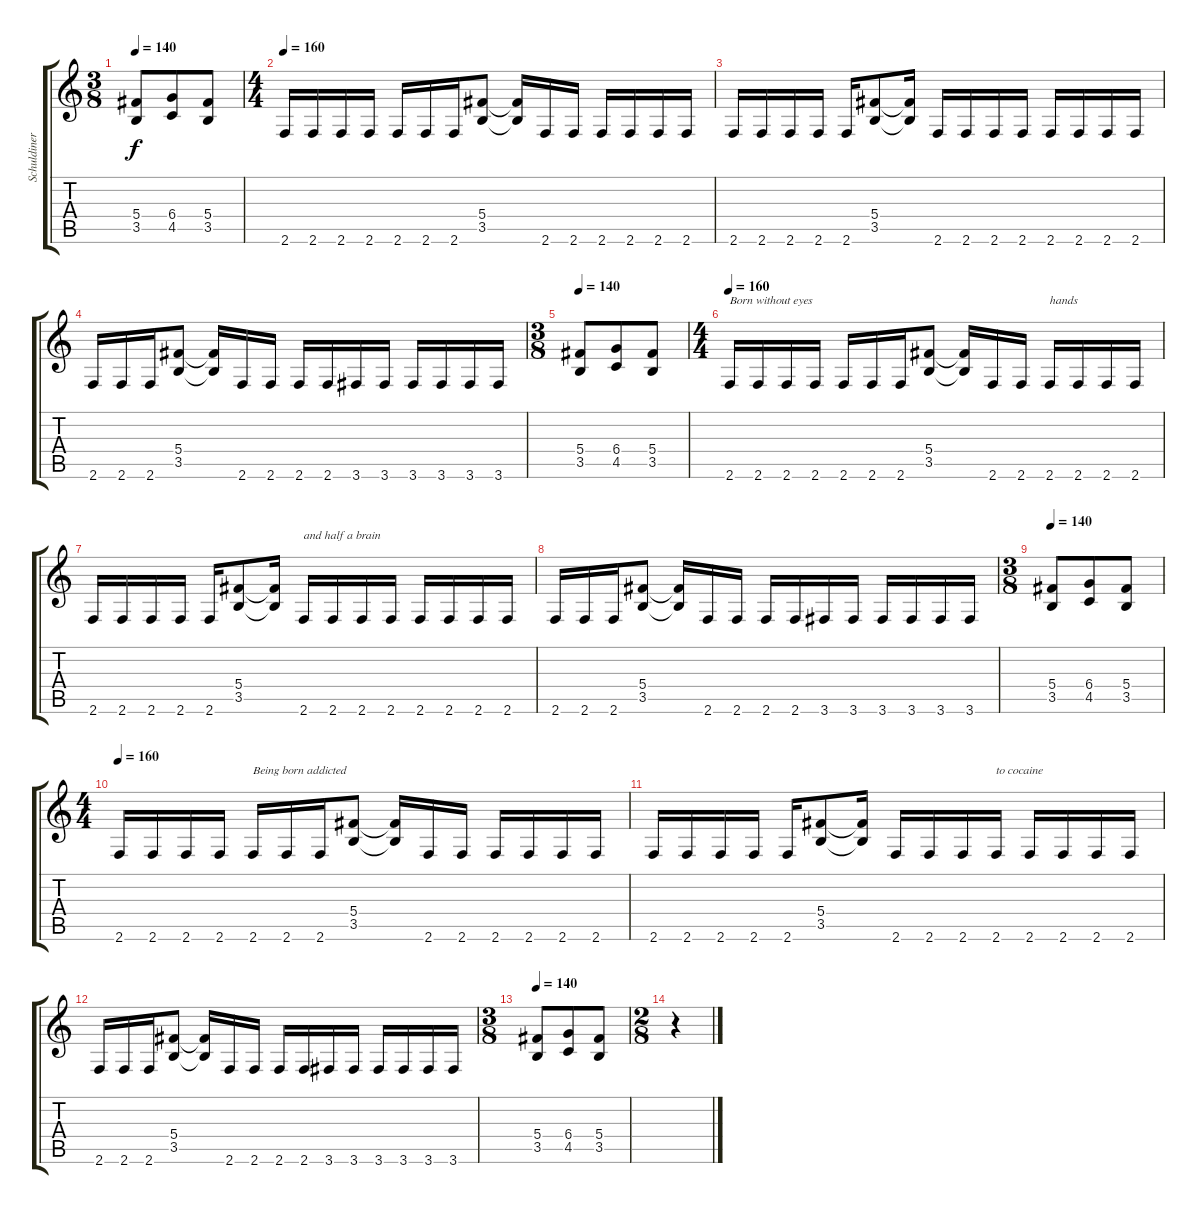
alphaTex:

\track ("Schuldiner" "Schuldiner") {instrument distortionguitar}
\staff {score tabs}
\tuning (Eb4 Bb3 Gb3 Db3 Ab2 Eb2) {hide}
\ts (3 8)
\tempo 140
\clef g2
\ks c
(5.4 3.5).8{dy f} (6.4 4.5).8 (5.4 3.5).8 |
\ts (4 4)
\tempo 160
2.6.16 2.6.16 2.6.16 2.6.16 2.6.16 2.6.16 2.6.16 (5.4 3.5).8 (5.4{t} 3.5{t}).16 2.6.16 2.6.16 2.6.16 2.6.16 2.6.16 2.6.16 |
2.6.16 2.6.16 2.6.16 2.6.16 2.6.16 (5.4 3.5).8 (5.4{t} 3.5{t}).16 2.6.16 2.6.16 2.6.16 2.6.16 2.6.16 2.6.16 2.6.16 2.6.16 |
2.6.16 2.6.16 2.6.16 (5.4 3.5).8 (5.4{t} 3.5{t}).16 2.6.16 2.6.16 2.6.16 2.6.16 3.6.16 3.6.16 3.6.16 3.6.16 3.6.16 3.6.16 |
\ts (3 8)
\tempo 140
(5.4 3.5).8 (6.4 4.5).8 (5.4 3.5).8 |
\ts (4 4)
\tempo 160
2.6.16{txt "Born without eyes"} 2.6.16 2.6.16 2.6.16 2.6.16 2.6.16 2.6.16 (5.4 3.5).8 (5.4{t} 3.5{t}).16 2.6.16 2.6.16 2.6.16{txt "hands"} 2.6.16 2.6.16 2.6.16 |
2.6.16 2.6.16 2.6.16 2.6.16 2.6.16 (5.4 3.5).8 (5.4{t} 3.5{t}).16 2.6.16{txt "and half a brain"} 2.6.16 2.6.16 2.6.16 2.6.16 2.6.16 2.6.16 2.6.16 |
2.6.16 2.6.16 2.6.16 (5.4 3.5).8 (5.4{t} 3.5{t}).16 2.6.16 2.6.16 2.6.16 2.6.16 3.6.16 3.6.16 3.6.16 3.6.16 3.6.16 3.6.16 |
\ts (3 8)
\tempo 140
(5.4 3.5).8 (6.4 4.5).8 (5.4 3.5).8 |
\ts (4 4)
\tempo 160
2.6.16 2.6.16 2.6.16 2.6.16 2.6.16{txt "Being born addicted"} 2.6.16 2.6.16 (5.4 3.5).8 (5.4{t} 3.5{t}).16 2.6.16 2.6.16 2.6.16 2.6.16 2.6.16 2.6.16 |
2.6.16 2.6.16 2.6.16 2.6.16 2.6.16 (5.4 3.5).8 (5.4{t} 3.5{t}).16 2.6.16 2.6.16 2.6.16 2.6.16{txt "to cocaine"} 2.6.16 2.6.16 2.6.16 2.6.16 |
2.6.16 2.6.16 2.6.16 (5.4 3.5).8 (5.4{t} 3.5{t}).16 2.6.16 2.6.16 2.6.16 2.6.16 3.6.16 3.6.16 3.6.16 3.6.16 3.6.16 3.6.16 |
\ts (3 8)
\tempo 140
(5.4 3.5).8 (6.4 4.5).8 (5.4 3.5).8 |
\ts (2 8)
r.4
